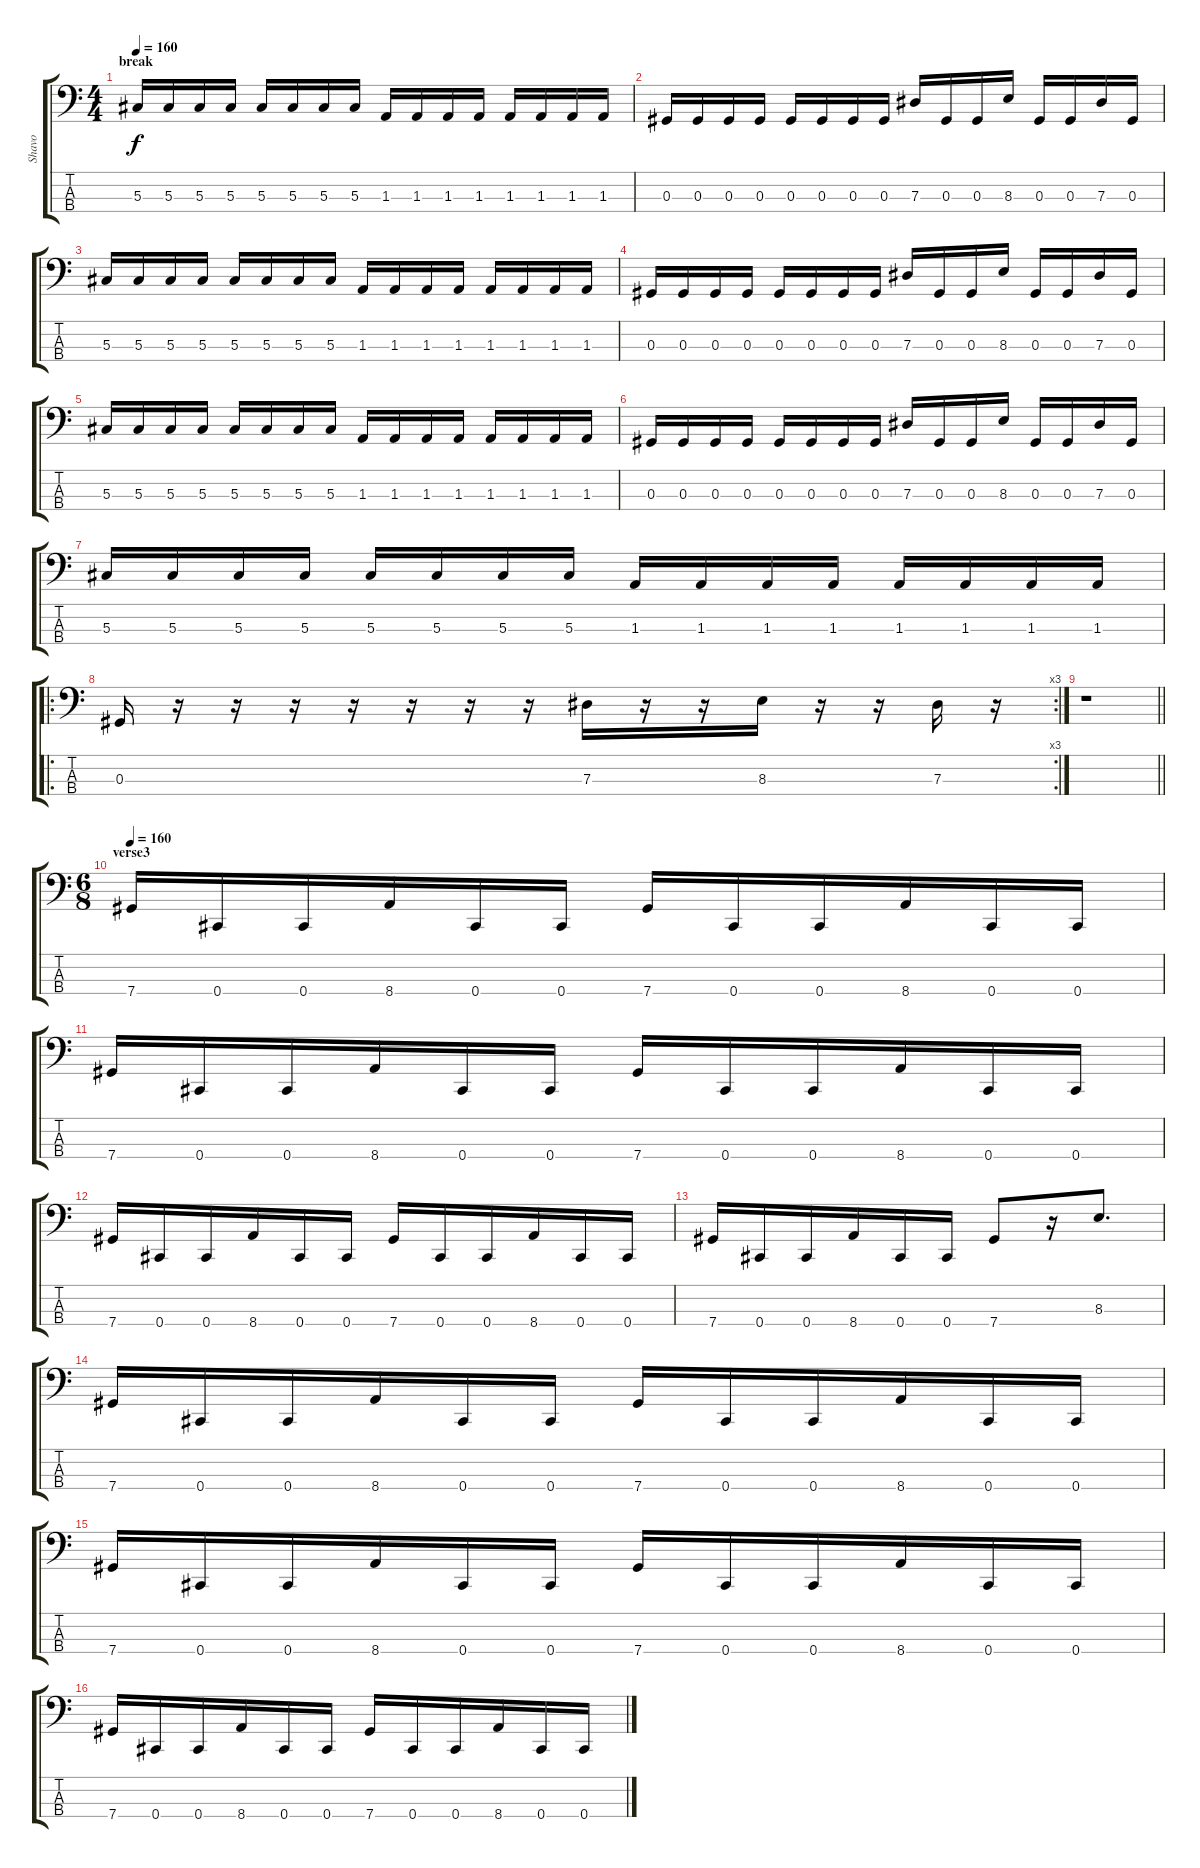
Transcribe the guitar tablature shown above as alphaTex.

\track ("Shavo" "Shavo") {instrument electricbasspick}
\staff {score tabs}
\tuning (Gb2 Db2 Ab1 Db1) {hide}
\ts (4 4)
\section ("" "break")
\tempo 160
\clef f4
\ks c
5.3.16{dy f} 5.3.16 5.3.16 5.3.16 5.3.16 5.3.16 5.3.16 5.3.16 1.3.16 1.3.16 1.3.16 1.3.16 1.3.16 1.3.16 1.3.16 1.3.16 |
0.3.16 0.3.16 0.3.16 0.3.16 0.3.16 0.3.16 0.3.16 0.3.16 7.3.16 0.3.16 0.3.16 8.3.16 0.3.16 0.3.16 7.3.16 0.3.16 |
5.3.16 5.3.16 5.3.16 5.3.16 5.3.16 5.3.16 5.3.16 5.3.16 1.3.16 1.3.16 1.3.16 1.3.16 1.3.16 1.3.16 1.3.16 1.3.16 |
0.3.16 0.3.16 0.3.16 0.3.16 0.3.16 0.3.16 0.3.16 0.3.16 7.3.16 0.3.16 0.3.16 8.3.16 0.3.16 0.3.16 7.3.16 0.3.16 |
5.3.16 5.3.16 5.3.16 5.3.16 5.3.16 5.3.16 5.3.16 5.3.16 1.3.16 1.3.16 1.3.16 1.3.16 1.3.16 1.3.16 1.3.16 1.3.16 |
0.3.16 0.3.16 0.3.16 0.3.16 0.3.16 0.3.16 0.3.16 0.3.16 7.3.16 0.3.16 0.3.16 8.3.16 0.3.16 0.3.16 7.3.16 0.3.16 |
5.3.16 5.3.16 5.3.16 5.3.16 5.3.16 5.3.16 5.3.16 5.3.16 1.3.16 1.3.16 1.3.16 1.3.16 1.3.16 1.3.16 1.3.16 1.3.16 |
\ro
\rc 3
0.3.16 r.16 r.16 r.16 r.16 r.16 r.16 r.16 7.3.16 r.16 r.16 8.3.16 r.16 r.16 7.3.16 r.16 |
\barLineRight lightlight
r.1 |
\ts (6 8)
\section ("" "verse3")
\tempo 160
7.4.16 0.4.16 0.4.16 8.4.16 0.4.16 0.4.16 7.4.16 0.4.16 0.4.16 8.4.16 0.4.16 0.4.16 |
7.4.16 0.4.16 0.4.16 8.4.16 0.4.16 0.4.16 7.4.16 0.4.16 0.4.16 8.4.16 0.4.16 0.4.16 |
7.4.16 0.4.16 0.4.16 8.4.16 0.4.16 0.4.16 7.4.16 0.4.16 0.4.16 8.4.16 0.4.16 0.4.16 |
7.4.16 0.4.16 0.4.16 8.4.16 0.4.16 0.4.16 7.4.8 r.16 8.3.8{d} |
7.4.16 0.4.16 0.4.16 8.4.16 0.4.16 0.4.16 7.4.16 0.4.16 0.4.16 8.4.16 0.4.16 0.4.16 |
7.4.16 0.4.16 0.4.16 8.4.16 0.4.16 0.4.16 7.4.16 0.4.16 0.4.16 8.4.16 0.4.16 0.4.16 |
7.4.16 0.4.16 0.4.16 8.4.16 0.4.16 0.4.16 7.4.16 0.4.16 0.4.16 8.4.16 0.4.16 0.4.16
